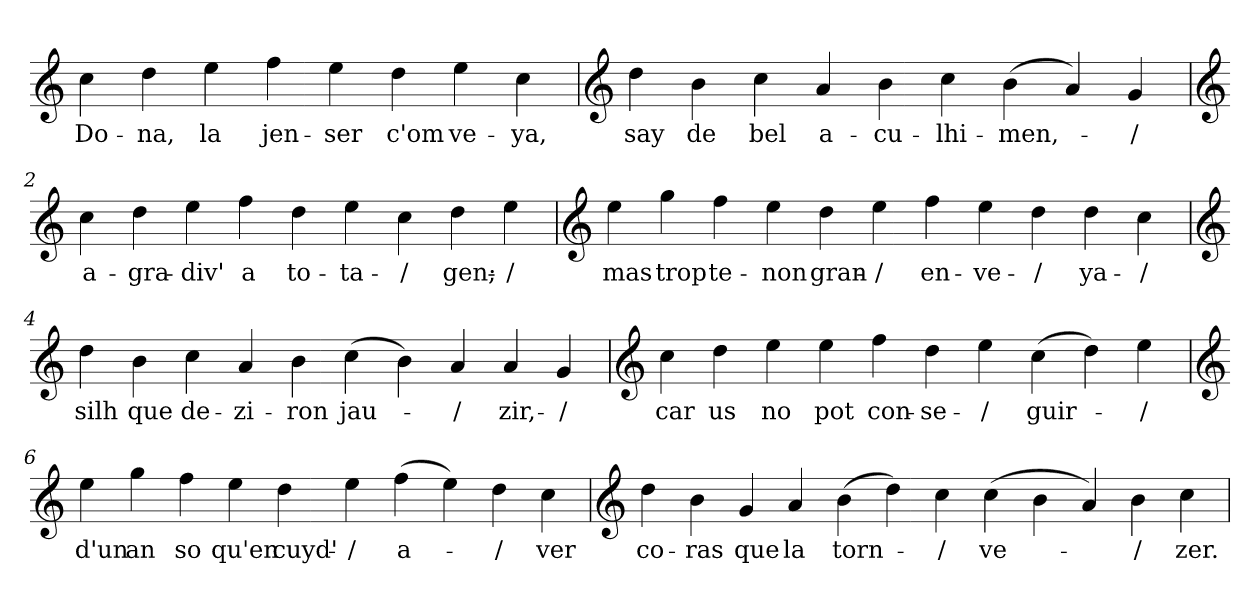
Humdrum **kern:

**kern	**text
*part1	*part1
*staff1	*staff1
*clefG2	*
=	=
4cc	Do-
4dd	-na,
4ee	la
4ff	jen-
4ee	-ser
4dd	c'om
4ee	ve-
4cc	-ya,
=1	=1
*clefG2	*
4dd	say
4b	de
4cc	bel
4a	a-
4b	-cu-
4cc	-lhi-
(4b	-men,-
4a)	.
4g	-/
=2	=2
*clefG2	*
4cc	a-
4dd	-gra-
4ee	-div'
4ff	a
4dd	to-
4ee	-ta-
4cc	-/
4dd	gen;-
4ee	-/
=3	=3
*clefG2	*
4ee	mas
4gg	trop
4ff	te-
4ee	-non
4dd	gran-
4ee	-/
4ff	en-
4ee	-ve-
4dd	-/
4dd	ya-
4cc	-/
=4	=4
*clefG2	*
4dd	silh
4b	que
4cc	de-
4a	-zi-
4b	-ron
(4cc	jau-
4b)	.
4a	-/
4a	zir,-
4g	-/
=5	=5
*clefG2	*
4cc	car
4dd	us
4ee	no
4ee	pot
4ff	con-
4dd	-se-
4ee	-/
(4cc	guir-
4dd)	.
4ee	-/
=6	=6
*clefG2	*
4ee	d'un
4gg	an
4ff	so
4ee	qu'en
4dd	cuyd'-
4ee	-/
(4ff	a-
4ee)	.
4dd	-/
4cc	ver
=7	=7
*clefG2	*
4dd	co-
4b	-ras
4g	que
4a	la
(4b	torn-
4dd)	.
4cc	-/
(4cc	ve-
4b	.
4a)	.
4b	-/
4cc	zer.
=	=
*-	*-
